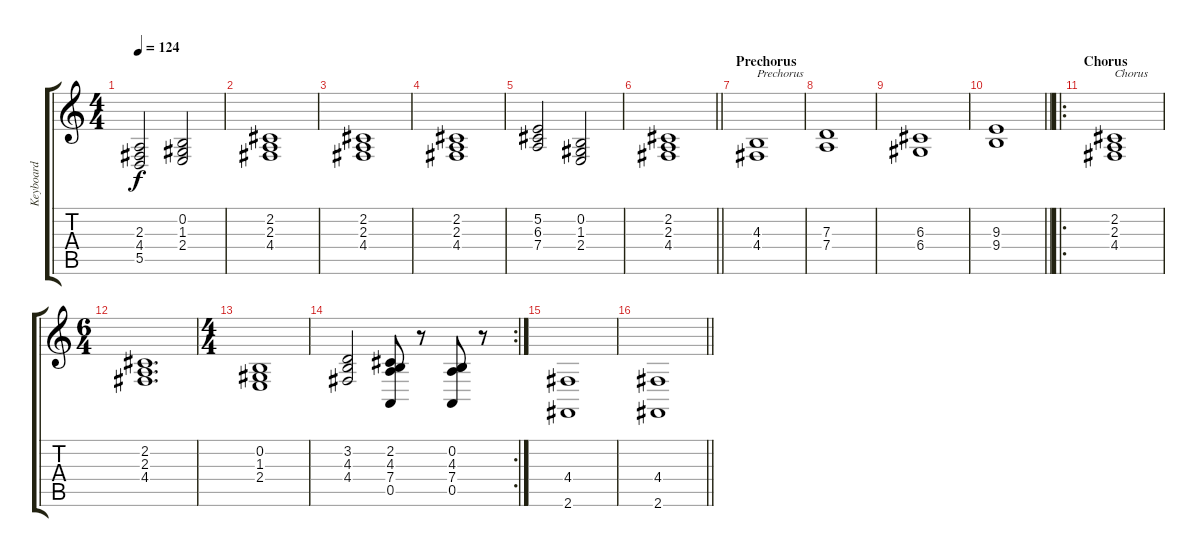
\track ("Keyboard" "Keyboard") {instrument synthvoice}
\staff {score tabs}
\tuning (E4 B3 G3 D3 A2 E2) {hide}
\ts (4 4)
\tempo 124
\clef g2
\ks c
(2.3 4.4 5.5).2{dy f} (0.2 1.3 2.4).2 |
(2.2 2.3 4.4).1 |
(2.2 2.3 4.4).1 |
(2.2 2.3 4.4).1 |
(5.2 6.3 7.4).2 (0.2 1.3 2.4).2 |
\barLineRight lightlight
(2.2 2.3 4.4).1 |
\section ("" "Prechorus")
(4.3 4.4).1{txt "Prechorus"} |
(7.3 7.4).1 |
(6.3 6.4).1 |
\barLineRight lightlight
(9.3 9.4).1 |
\ro
\section ("" "Chorus")
(2.2 2.3 4.4).1{txt "Chorus"} |
\ts (6 4)
(2.2 2.3 4.4).1{d} |
\ts (4 4)
(0.2 1.3 2.4).1 |
\rc 2
(3.2 4.3 4.4).2 (2.2 4.3 7.4 0.5).8 r.8 (0.2 4.3 7.4 0.5).8 r.8 |
(4.4 2.6).1 |
\barLineRight lightlight
(4.4 2.6).1
